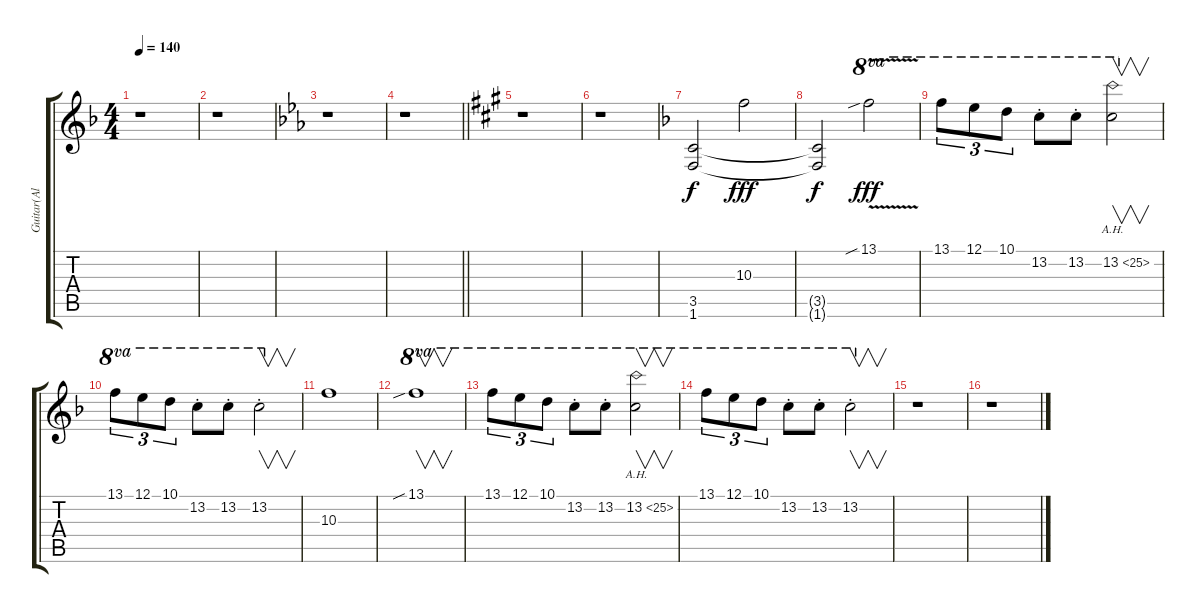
\track ("Guitar(Al Pitrelli)" "Guitar(Al ") {instrument distortionguitar}
\staff {score tabs}
\tuning (E4 B3 G3 D3 A2 E2) {hide}
\ts (4 4)
\tempo 140
\clef g2
\ks f
r.1{dy f} |
r.1 |
\ks eb
r.1 |
\barLineRight lightlight
r.1 |
\ks a
r.1 |
r.1 |
\ks f
(3.5 1.6).2 10.3.2{dy fff} |
(3.5{t} 1.6{t}).2{dy f} 13.1{v sib}.2{ot 8va dy fff} |
13.1.8{tu (3 2) ot 8va} 12.1.8{tu (3 2) ot 8va} 10.1.8{tu (3 2) ot 8va} 13.2{st}.8{ot 8va} 13.2{st}.8{ot 8va} 13.2{ah 12}.2{v ot 8va} |
13.1.8{tu (3 2) ot 8va} 12.1.8{tu (3 2) ot 8va} 10.1.8{tu (3 2) ot 8va} 13.2{st}.8{ot 8va} 13.2{st}.8{ot 8va} 13.2{st}.2{v ot 8va} |
10.3.1 |
13.1{sib}.1{v ot 8va} |
13.1.8{tu (3 2) ot 8va} 12.1.8{tu (3 2) ot 8va} 10.1.8{tu (3 2) ot 8va} 13.2{st}.8{ot 8va} 13.2{st}.8{ot 8va} 13.2{ah 12}.2{v ot 8va} |
13.1.8{tu (3 2) ot 8va} 12.1.8{tu (3 2) ot 8va} 10.1.8{tu (3 2) ot 8va} 13.2{st}.8{ot 8va} 13.2{st}.8{ot 8va} 13.2{st}.2{v ot 8va} |
r.1 |
r.1
